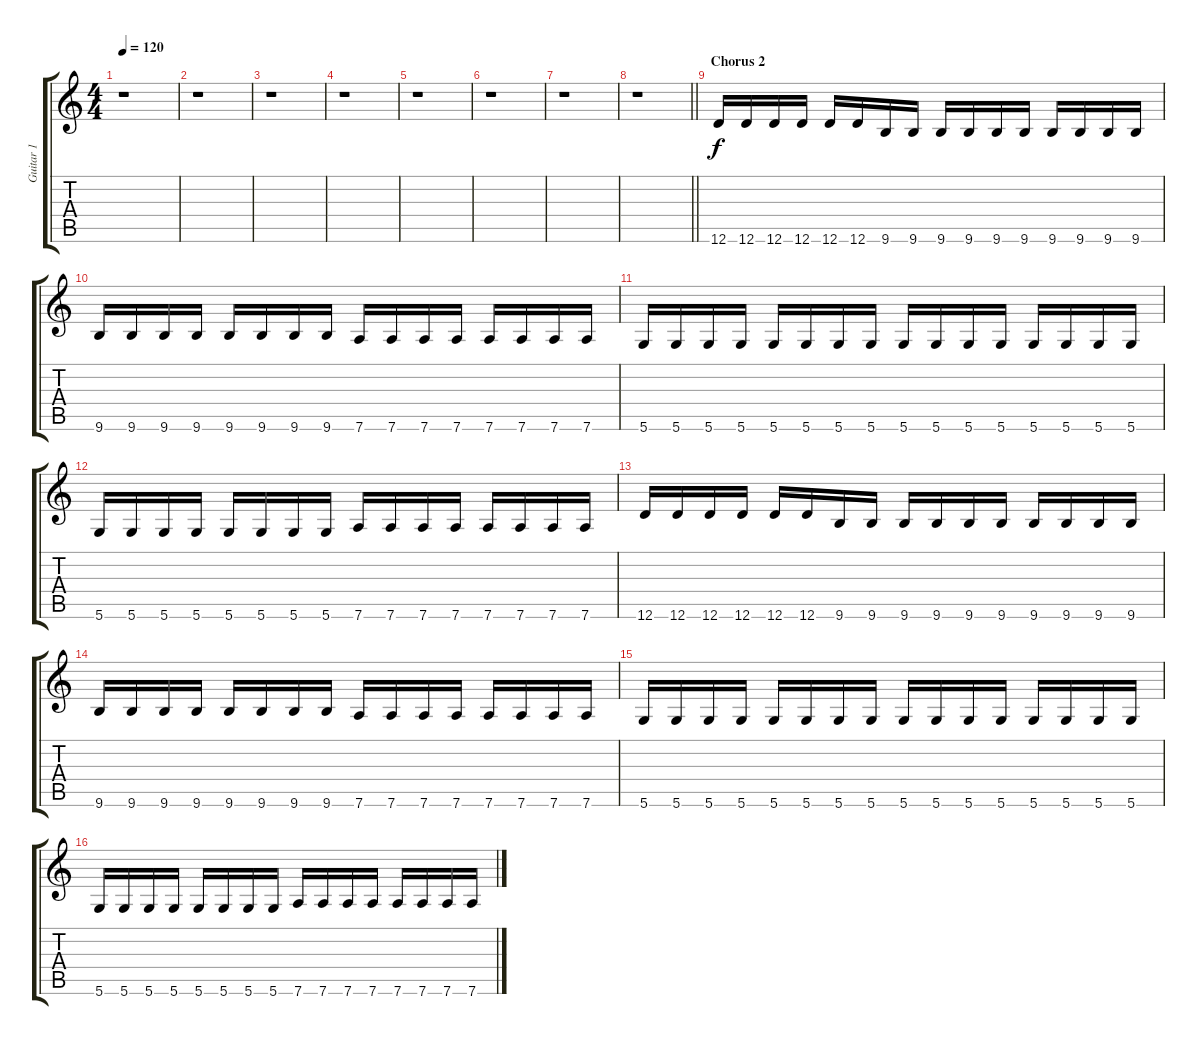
\track ("Guitar 1" "Guitar 1") {instrument overdrivenguitar}
\staff {score tabs}
\tuning (E4 B3 G3 D3 A2 D2) {hide}
\ts (4 4)
\tempo 120
\clef g2
\ks c
r.1{dy f} |
r.1 |
r.1 |
r.1 |
r.1 |
r.1 |
r.1 |
\barLineRight lightlight
r.1 |
\section ("" "Chorus 2")
12.6.16 12.6.16 12.6.16 12.6.16 12.6.16 12.6.16 9.6.16 9.6.16 9.6.16 9.6.16 9.6.16 9.6.16 9.6.16 9.6.16 9.6.16 9.6.16 |
9.6.16 9.6.16 9.6.16 9.6.16 9.6.16 9.6.16 9.6.16 9.6.16 7.6.16 7.6.16 7.6.16 7.6.16 7.6.16 7.6.16 7.6.16 7.6.16 |
5.6.16 5.6.16 5.6.16 5.6.16 5.6.16 5.6.16 5.6.16 5.6.16 5.6.16 5.6.16 5.6.16 5.6.16 5.6.16 5.6.16 5.6.16 5.6.16 |
5.6.16 5.6.16 5.6.16 5.6.16 5.6.16 5.6.16 5.6.16 5.6.16 7.6.16 7.6.16 7.6.16 7.6.16 7.6.16 7.6.16 7.6.16 7.6.16 |
12.6.16 12.6.16 12.6.16 12.6.16 12.6.16 12.6.16 9.6.16 9.6.16 9.6.16 9.6.16 9.6.16 9.6.16 9.6.16 9.6.16 9.6.16 9.6.16 |
9.6.16 9.6.16 9.6.16 9.6.16 9.6.16 9.6.16 9.6.16 9.6.16 7.6.16 7.6.16 7.6.16 7.6.16 7.6.16 7.6.16 7.6.16 7.6.16 |
5.6.16 5.6.16 5.6.16 5.6.16 5.6.16 5.6.16 5.6.16 5.6.16 5.6.16 5.6.16 5.6.16 5.6.16 5.6.16 5.6.16 5.6.16 5.6.16 |
5.6.16 5.6.16 5.6.16 5.6.16 5.6.16 5.6.16 5.6.16 5.6.16 7.6.16 7.6.16 7.6.16 7.6.16 7.6.16 7.6.16 7.6.16 7.6.16
